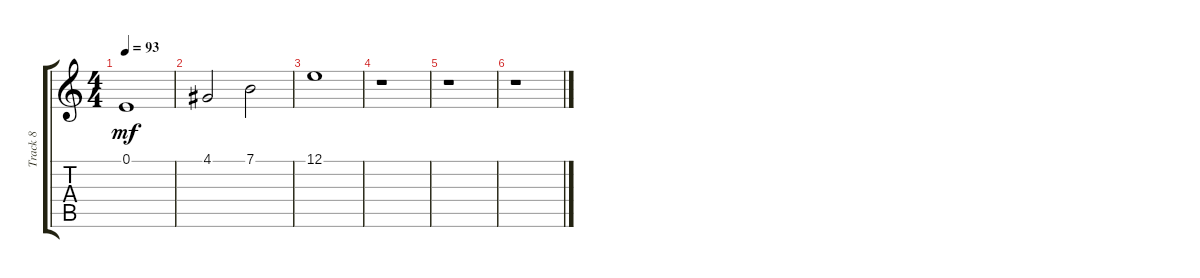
\track ("Track 8" "Track 8") {instrument synthvoice}
\staff {score tabs}
\tuning (E4 B3 G3 D3 A2 E2) {hide}
\ts (4 4)
\tempo 93
\clef g2
\ks c
0.1.1{dy mf} |
4.1.2 7.1.2 |
12.1.1 |
r.1 |
r.1 |
r.1
